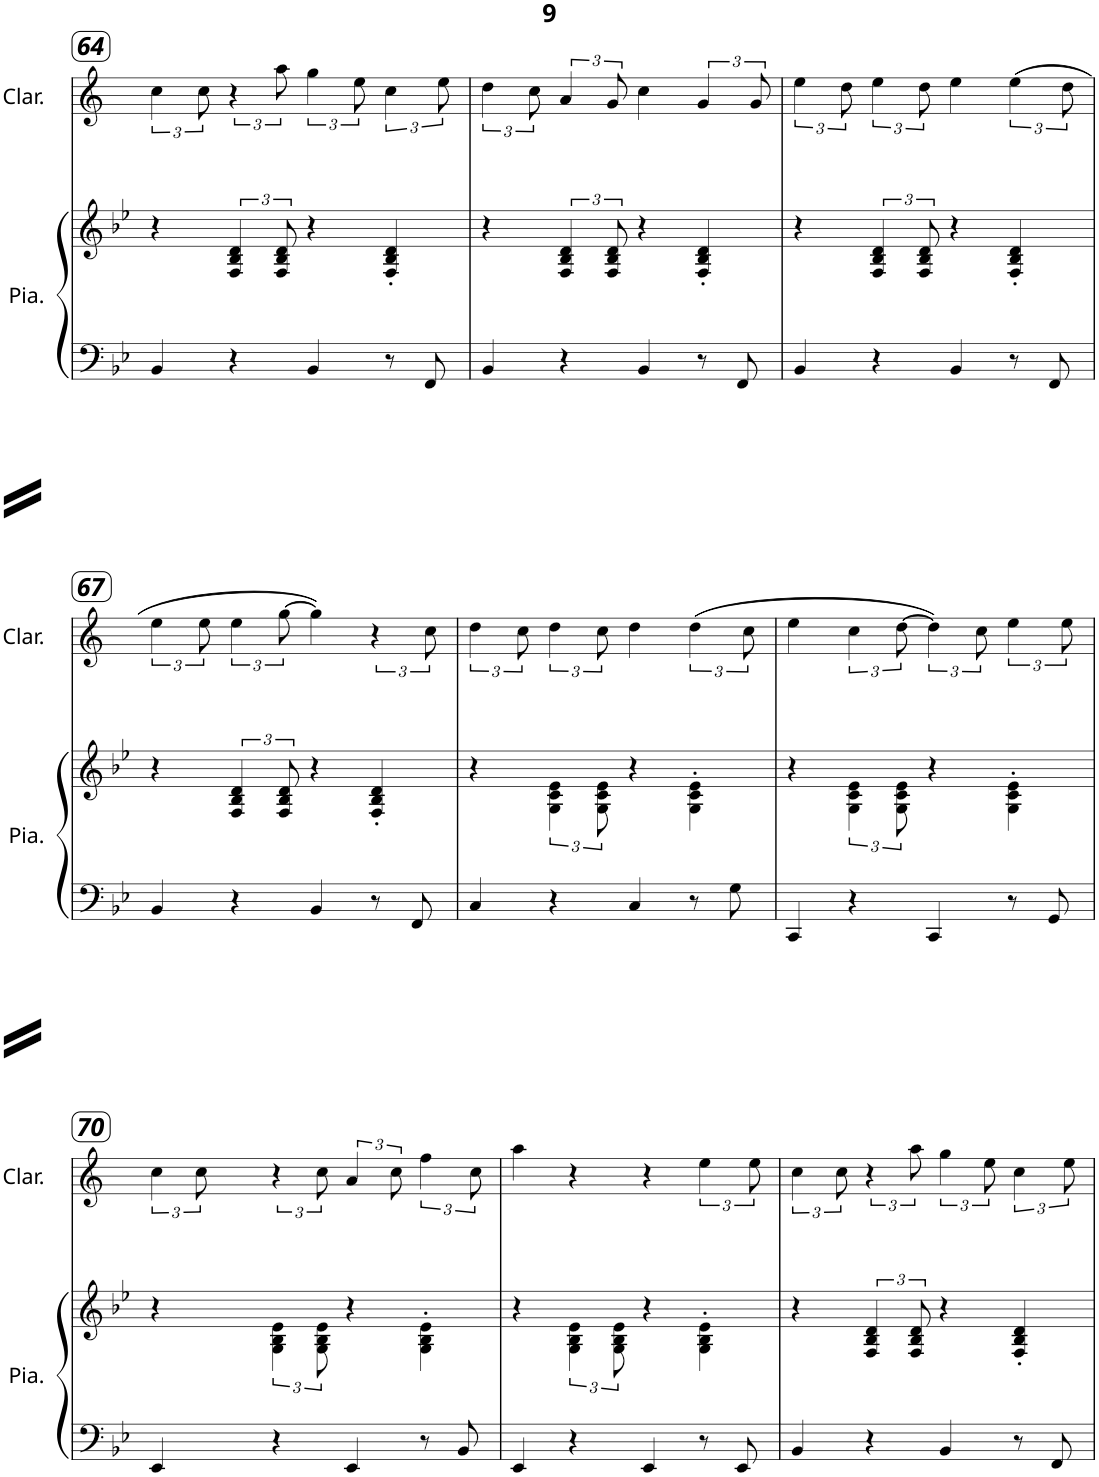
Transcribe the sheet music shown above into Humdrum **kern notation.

**kern	**kern	**kern
*part2	*part2	*part1
*staff3	*staff2	*staff1
*I"Piano	*	*I"Clarinette
*I'Pia.	*	*I'Clar.
!!LO:PB:g=z
*clefF4	*clefG2	*clefG2
*	*	*Trd1c2
*k[b-e-]	*k[b-e-]	*k[]
*B-:	*B-:	*C:
*M4/4	*M4/4	*M4/4
=64	=64	=64
4BB-/	4r	6cc\
.	.	12cc\
4r	6F/ 6B-/ 6d/	6r
.	12F/ 12B-/ 12d/	12aa\
4BB-/	4r	6gg\
.	.	12ee\
8r	4F/' 4B-/' 4d/'	6cc\
8FF/	.	.
.	.	12ee\
=65	=65	=65
4BB-/	4r	6dd\
.	.	12cc\
4r	6F/ 6B-/ 6d/	6a/
.	12F/ 12B-/ 12d/	12g/
4BB-/	4r	4cc\
8r	4F/' 4B-/' 4d/'	6g/
8FF/	.	.
.	.	12g/
=66	=66	=66
4BB-/	4r	6ee\
.	.	12dd\
4r	6F/ 6B-/ 6d/	6ee\
.	12F/ 12B-/ 12d/	12dd\
4BB-/	4r	4ee\
8r	4F/' 4B-/' 4d/'	(6ee\
8FF/	.	.
.	.	12dd\
!!LO:LB:g=z
=67	=67	=67
4BB-/	4r	6ee\
.	.	12ee\
4r	6F/ 6B-/ 6d/	6ee\
.	12F/ 12B-/ 12d/	[>12gg\
4BB-/	4r	4gg\])
8r	4F/' 4B-/' 4d/'	6r
8FF/	.	.
.	.	12cc\
=68	=68	=68
4C/	4r	6dd\
.	.	12cc\
4r	6G\ 6c\ 6e-\	6dd\
.	12G\ 12c\ 12e-\	12cc\
4C/	4r	4dd\
8r	4G\' 4c\' 4e-\'	(6dd\
8G\	.	.
.	.	12cc\
=69	=69	=69
4CC/	4r	4ee\
4r	6G\ 6c\ 6e-\	6cc\
.	12G\ 12c\ 12e-\	[>4dd\
4CC/	4r	.
.	.	12cc\
8r	4G\' 4c\' 4e-\'	6ee\
8GG/	.	.
.	.	12ee\
!!LO:LB:g=z
=70	=70	=70
4EE-/	4r	6cc\
.	.	12cc\
4r	6G\ 6B-\ 6e-\	6r
.	12G\ 12B-\ 12e-\	12cc\
4EE-/	4r	6a/
.	.	12cc\
8r	4G\' 4B-\' 4e-\'	6ff\
8BB-/	.	.
.	.	12cc\
=71	=71	=71
4EE-/	4r	4aa\
4r	6G\ 6B-\ 6e-\	4r
.	12G\ 12B-\ 12e-\	.
4EE-/	4r	4r
8r	4G\' 4B-\' 4e-\'	6ee\
8EE-/	.	.
.	.	12ee\
=72	=72	=72
4BB-/	4r	6cc\
.	.	12cc\
4r	6F/ 6B-/ 6d/	6r
.	12F/ 12B-/ 12d/	12aa\
4BB-/	4r	6gg\
.	.	12ee\
8r	4F/' 4B-/' 4d/'	6cc\
8FF/	.	.
.	.	12ee\
=	=	=
*-	*-	*-
